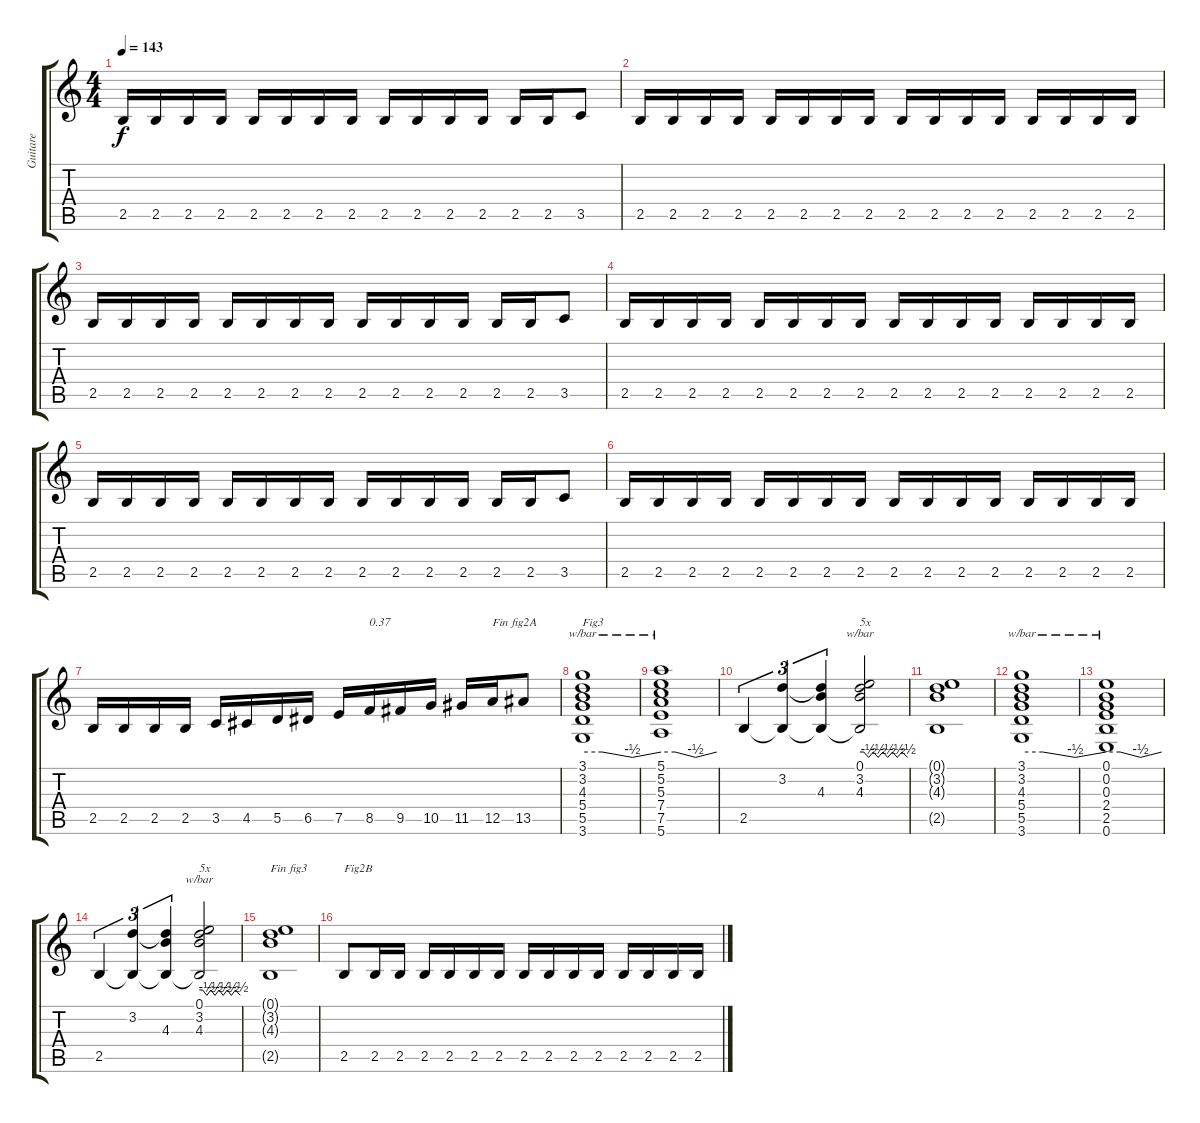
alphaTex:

\track ("Guitare" "Guitare") {instrument distortionguitar}
\staff {score tabs}
\tuning (E4 B3 G3 D3 A2 E2) {hide}
\ts (4 4)
\tempo 143
\clef g2
\ks c
2.5.16{dy f} 2.5.16 2.5.16 2.5.16 2.5.16 2.5.16 2.5.16 2.5.16 2.5.16 2.5.16 2.5.16 2.5.16 2.5.16 2.5.16 3.5.8 |
2.5.16 2.5.16 2.5.16 2.5.16 2.5.16 2.5.16 2.5.16 2.5.16 2.5.16 2.5.16 2.5.16 2.5.16 2.5.16 2.5.16 2.5.16 2.5.16 |
2.5.16 2.5.16 2.5.16 2.5.16 2.5.16 2.5.16 2.5.16 2.5.16 2.5.16 2.5.16 2.5.16 2.5.16 2.5.16 2.5.16 3.5.8 |
2.5.16 2.5.16 2.5.16 2.5.16 2.5.16 2.5.16 2.5.16 2.5.16 2.5.16 2.5.16 2.5.16 2.5.16 2.5.16 2.5.16 2.5.16 2.5.16 |
2.5.16 2.5.16 2.5.16 2.5.16 2.5.16 2.5.16 2.5.16 2.5.16 2.5.16 2.5.16 2.5.16 2.5.16 2.5.16 2.5.16 3.5.8 |
2.5.16 2.5.16 2.5.16 2.5.16 2.5.16 2.5.16 2.5.16 2.5.16 2.5.16 2.5.16 2.5.16 2.5.16 2.5.16 2.5.16 2.5.16 2.5.16 |
2.5.16 2.5.16 2.5.16 2.5.16 3.5.16 4.5.16 5.5.16 6.5.16 7.5.16 8.5.16{txt "0.37"} 9.5.16 10.5.16 11.5.16 12.5.16{txt "Fin fig2A"} 13.5.8 |
(3.1 3.2 4.3 5.4 5.5 3.6).1{tbe (custom default 0 0 15 0 38 -2 60 0) txt "Fig3"} |
(5.1 5.2 5.3 7.4 7.5 5.6).1{tbe (custom default 0 0 15 0 37 -2 60 0)} |
2.5.4{tu (3 2)} (3.2 2.5{t}).4{tu (3 2)} (3.2{t} 4.3 2.5{t}).4{tu (3 2)} (0.1 3.2 4.3 2.5{t}).2{tbe (custom default 0 0 5 0 11 -2 17 0 23 -2 29 0 35 -2 41 0 47 -2 53 0 60 -2) txt "5x"} |
(0.1{t} 3.2{t} 4.3{t} 2.5{t}).1 |
(3.1 3.2 4.3 5.4 5.5 3.6).1{tbe (custom default 0 0 15 0 38 -2 60 0)} |
(0.1 0.2 0.3 2.4 2.5 0.6).1{tbe (custom default 0 0 15 0 37 -2 60 0)} |
2.5.4{tu (3 2)} (3.2 2.5{t}).4{tu (3 2)} (3.2{t} 4.3 2.5{t}).4{tu (3 2)} (0.1 3.2 4.3 2.5{t}).2{tbe (custom default 0 0 5 0 11 -2 17 0 23 -2 29 0 35 -2 41 0 47 -2 53 0 60 -2) txt "5x"} |
(0.1{t} 3.2{t} 4.3{t} 2.5{t}).1{txt "Fin fig3"} |
2.5.8{txt "Fig2B"} 2.5.16 2.5.16 2.5.16 2.5.16 2.5.16 2.5.16 2.5.16 2.5.16 2.5.16 2.5.16 2.5.16 2.5.16 2.5.16 2.5.16
